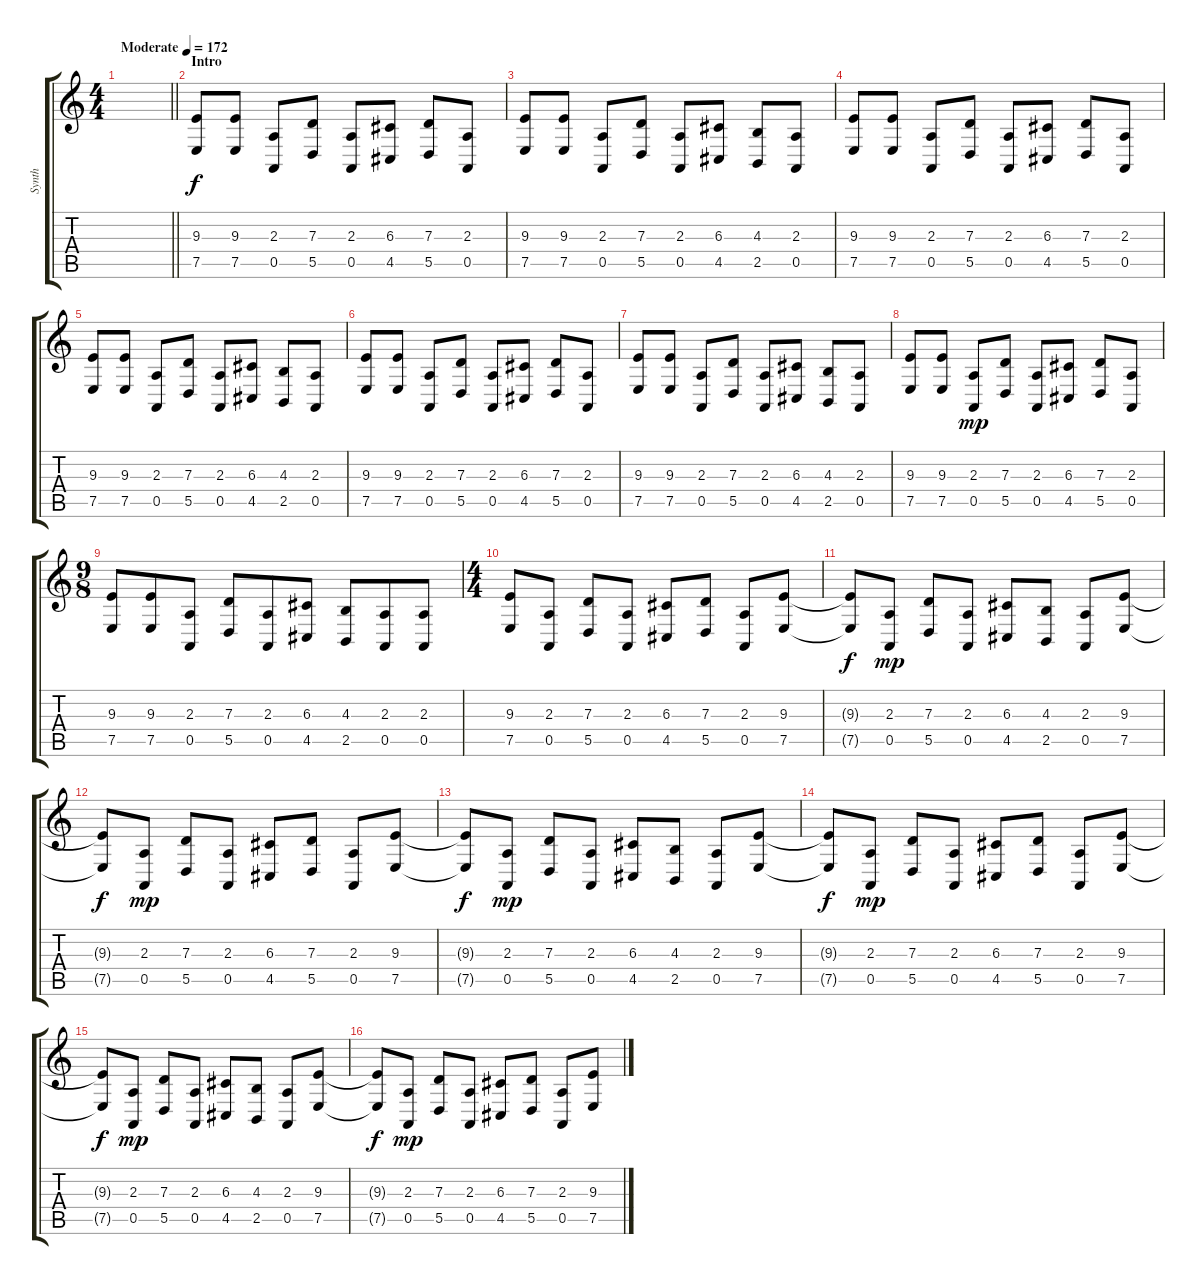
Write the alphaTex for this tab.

\track ("Synth" "Synth") {instrument lead2sawtooth}
\staff {score tabs}
\tuning (E4 B3 G3 D3 A2 D2) {hide}
\ts (4 4)
\tempo (172 "Moderate")
\clef g2
\barLineRight lightlight
\ks c
|
\section ("" "Intro")
(9.3 7.5).8 (9.3 7.5).8 (2.3 0.5).8 (7.3 5.5).8 (2.3 0.5).8 (6.3 4.5).8 (7.3 5.5).8 (2.3 0.5).8 |
(9.3 7.5).8 (9.3 7.5).8 (2.3 0.5).8 (7.3 5.5).8 (2.3 0.5).8 (6.3 4.5).8 (4.3 2.5).8 (2.3 0.5).8 |
(9.3 7.5).8 (9.3 7.5).8 (2.3 0.5).8 (7.3 5.5).8 (2.3 0.5).8 (6.3 4.5).8 (7.3 5.5).8 (2.3 0.5).8 |
(9.3 7.5).8 (9.3 7.5).8 (2.3 0.5).8 (7.3 5.5).8 (2.3 0.5).8 (6.3 4.5).8 (4.3 2.5).8 (2.3 0.5).8 |
(9.3 7.5).8 (9.3 7.5).8 (2.3 0.5).8 (7.3 5.5).8 (2.3 0.5).8 (6.3 4.5).8 (7.3 5.5).8 (2.3 0.5).8 |
(9.3 7.5).8 (9.3 7.5).8 (2.3 0.5).8 (7.3 5.5).8 (2.3 0.5).8 (6.3 4.5).8 (4.3 2.5).8 (2.3 0.5).8 |
(9.3 7.5).8 (9.3 7.5).8{dy f} (2.3 0.5).8{dy mp} (7.3 5.5).8 (2.3 0.5).8 (6.3 4.5).8 (7.3 5.5).8 (2.3 0.5).8 |
\ts (9 8)
(9.3 7.5).8 (9.3 7.5).8 (2.3 0.5).8 (7.3 5.5).8 (2.3 0.5).8 (6.3 4.5).8 (4.3 2.5).8 (2.3 0.5).8 (2.3 0.5).8 |
\ts (4 4)
(9.3 7.5).8 (2.3 0.5).8 (7.3 5.5).8 (2.3 0.5).8 (6.3 4.5).8 (7.3 5.5).8 (2.3 0.5).8 (9.3 7.5).8 |
(9.3{t} 7.5{t}).8{dy f} (2.3 0.5).8{dy mp} (7.3 5.5).8 (2.3 0.5).8 (6.3 4.5).8 (4.3 2.5).8 (2.3 0.5).8 (9.3 7.5).8 |
(9.3{t} 7.5{t}).8{dy f} (2.3 0.5).8{dy mp} (7.3 5.5).8 (2.3 0.5).8 (6.3 4.5).8 (7.3 5.5).8 (2.3 0.5).8 (9.3 7.5).8 |
(9.3{t} 7.5{t}).8{dy f} (2.3 0.5).8{dy mp} (7.3 5.5).8 (2.3 0.5).8 (6.3 4.5).8 (4.3 2.5).8 (2.3 0.5).8 (9.3 7.5).8 |
(9.3{t} 7.5{t}).8{dy f} (2.3 0.5).8{dy mp} (7.3 5.5).8 (2.3 0.5).8 (6.3 4.5).8 (7.3 5.5).8 (2.3 0.5).8 (9.3 7.5).8 |
(9.3{t} 7.5{t}).8{dy f} (2.3 0.5).8{dy mp} (7.3 5.5).8 (2.3 0.5).8 (6.3 4.5).8 (4.3 2.5).8 (2.3 0.5).8 (9.3 7.5).8 |
(9.3{t} 7.5{t}).8{dy f} (2.3 0.5).8{dy mp} (7.3 5.5).8 (2.3 0.5).8 (6.3 4.5).8 (7.3 5.5).8 (2.3 0.5).8 (9.3 7.5).8
